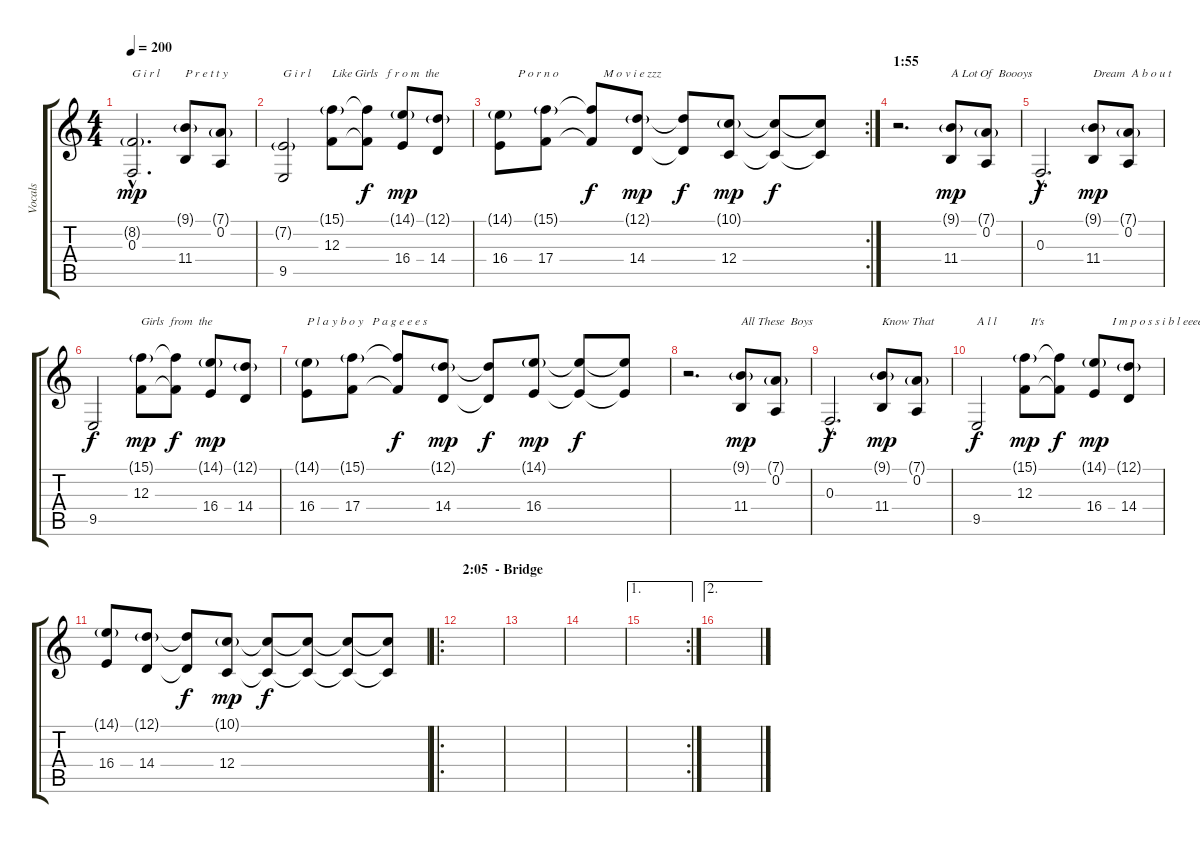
\track ("Vocals" "Vocals") {instrument lead2sawtooth}
\staff {score tabs}
\tuning (D4 A3 F3 C3 G2 C2) {hide}
\ts (4 4)
\tempo 200
\clef g2
\ks c
(8.2{g hac} 0.3{hac}).2{d txt "G i r l" dy mp} (9.1{g} 11.4).8{txt "P r e t t y"} (7.1{g} 0.2).8 |
(7.2{g} 9.5).2{txt "G i r l"} (15.1{g} 12.3).8{txt "Like Girls   f r o m  the"} (15.1{t} 12.3{t}).8{dy f} (14.1{g} 16.4).8{dy mp} (12.1{g} 14.4).8 |
\rc 2
(14.1{g} 16.4).8{txt "      P o r n o               M o v i e zzz"} (15.1{g} 17.4).8 (15.1{t} 17.4{t}).8{dy f} (12.1{g} 14.4).8{dy mp} (12.1{t} 14.4{t}).8{dy f} (10.1{g} 12.4).8{dy mp} (10.1{t} 12.4{t}).8{dy f} (10.1{t} 12.4{t}).8 |
\section ("" "1:55")
r.2{d} (9.1{g} 11.4).8{txt "A Lot Of  Boooys" dy mp} (7.1{g} 0.2).8 |
0.3{hac}.2{d dy f} (9.1{g} 11.4).8{txt "Dream  A b o u t" dy mp} (7.1{g} 0.2).8 |
9.5.2{dy f} (15.1{g} 12.3).8{txt "Girls  from  the" dy mp} (15.1{t} 12.3{t}).8{dy f} (14.1{g} 16.4).8{dy mp} (12.1{g} 14.4).8 |
(14.1{g} 16.4).8{txt "P l a y b o y   P a g e e e s"} (15.1{g} 17.4).8 (15.1{t} 17.4{t}).8{dy f} (12.1{g} 14.4).8{dy mp} (12.1{t} 14.4{t}).8{dy f} (14.1{g} 16.4).8{dy mp} (14.1{t} 16.4{t}).8{dy f} (14.1{t} 16.4{t}).8 |
r.2{d} (9.1{g} 11.4).8{txt "All These  Boys" dy mp} (7.1{g} 0.2).8 |
0.3{hac}.2{d dy f} (9.1{g} 11.4).8{txt "Know That" dy mp} (7.1{g} 0.2).8 |
9.5.2{txt "A l l " dy f} (15.1{g} 12.3).8{txt "  It's" dy mp} (15.1{t} 12.3{t}).8{dy f} (14.1{g} 16.4).8{txt "      I m p o s s i b l eeeeeee" dy mp} (12.1{g} 14.4).8 |
(14.1{g} 16.4).8 (12.1{g} 14.4).8 (12.1{t} 14.4{t}).8{dy f} (10.1{g} 12.4).8{dy mp} (10.1{t} 12.4{t}).8{dy f} (10.1{t} 12.4{t}).8 (10.1{t} 12.4{t}).8 (10.1{t} 12.4{t}).8 |
\ro
\section ("" "2:05  - Bridge")
|
|
|
\ae 1
\rc 2
|
\ae 2
